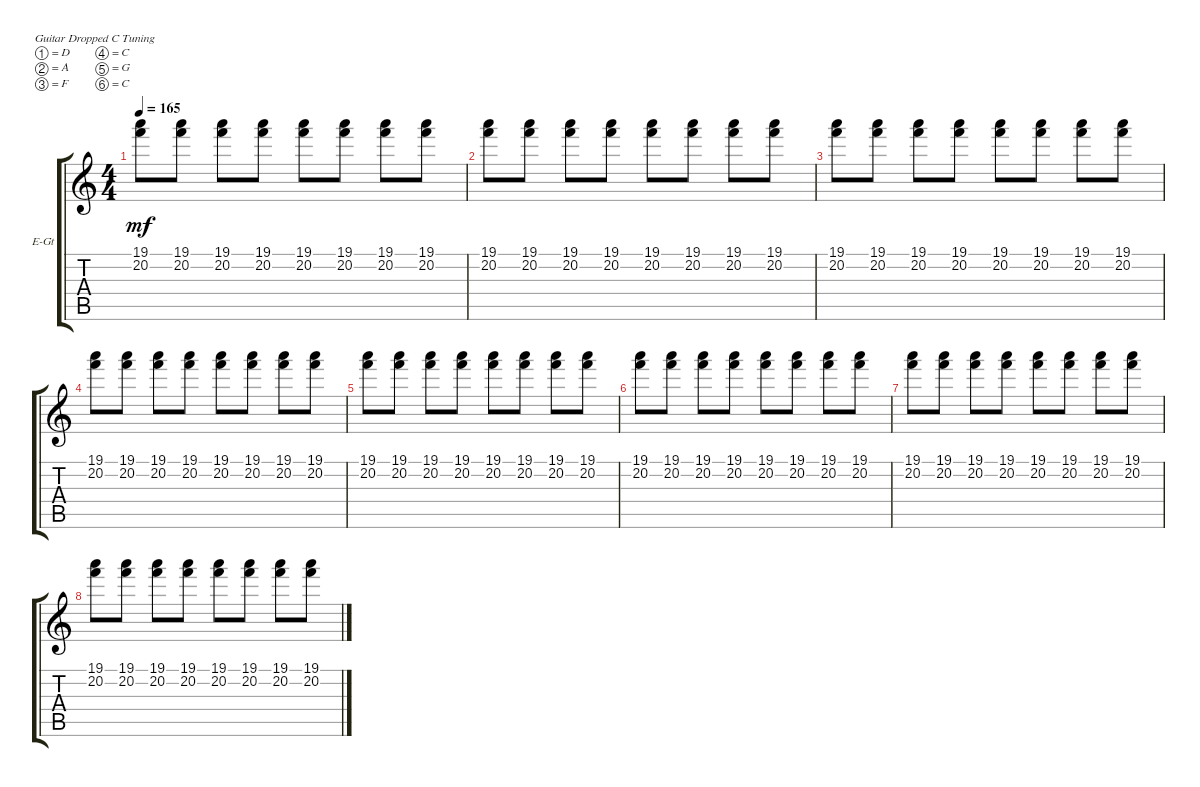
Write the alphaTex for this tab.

\defaultSystemsLayout 4
\bracketExtendMode groupsimilarinstruments
\firstSystemTrackNameOrientation horizontal
\otherSystemsTrackNameOrientation horizontal
\track ("Main Crunch Guitar" "E-Gt") {instrument electricguitarclean}
\staff {score tabs}
\tuning (D4 A3 F3 C3 G2 C2)
\ts (4 4)
\tempo 165
\clef g2
\scale
0.333333
\ks c
(20.2 19.1).8{dy mf} (19.1 20.2).8 (19.1 20.2).8 (19.1 20.2).8 (20.2 19.1).8 (19.1 20.2).8 (19.1 20.2).8 (19.1 20.2).8 |
\scale
0.333333 (20.2 19.1).8 (19.1 20.2).8 (19.1 20.2).8 (19.1 20.2).8 (20.2 19.1).8 (19.1 20.2).8 (19.1 20.2).8 (19.1 20.2).8 |
\scale
0.333333 (20.2 19.1).8 (19.1 20.2).8 (19.1 20.2).8 (19.1 20.2).8 (20.2 19.1).8 (19.1 20.2).8 (19.1 20.2).8 (19.1 20.2).8 |
\scale
0.333333 (20.2 19.1).8 (19.1 20.2).8 (19.1 20.2).8 (19.1 20.2).8 (20.2 19.1).8 (19.1 20.2).8 (19.1 20.2).8 (19.1 20.2).8 |
\scale
0.333333 (20.2 19.1).8 (19.1 20.2).8 (19.1 20.2).8 (19.1 20.2).8 (20.2 19.1).8 (19.1 20.2).8 (19.1 20.2).8 (19.1 20.2).8 |
\scale
0.333333 (20.2 19.1).8 (19.1 20.2).8 (19.1 20.2).8 (19.1 20.2).8 (20.2 19.1).8 (19.1 20.2).8 (19.1 20.2).8 (19.1 20.2).8 |
\scale
0.333333 (20.2 19.1).8 (19.1 20.2).8 (19.1 20.2).8 (19.1 20.2).8 (20.2 19.1).8 (19.1 20.2).8 (19.1 20.2).8 (19.1 20.2).8 |
(20.2 19.1).8 (19.1 20.2).8 (19.1 20.2).8 (19.1 20.2).8 (20.2 19.1).8 (19.1 20.2).8 (19.1 20.2).8 (19.1 20.2).8
